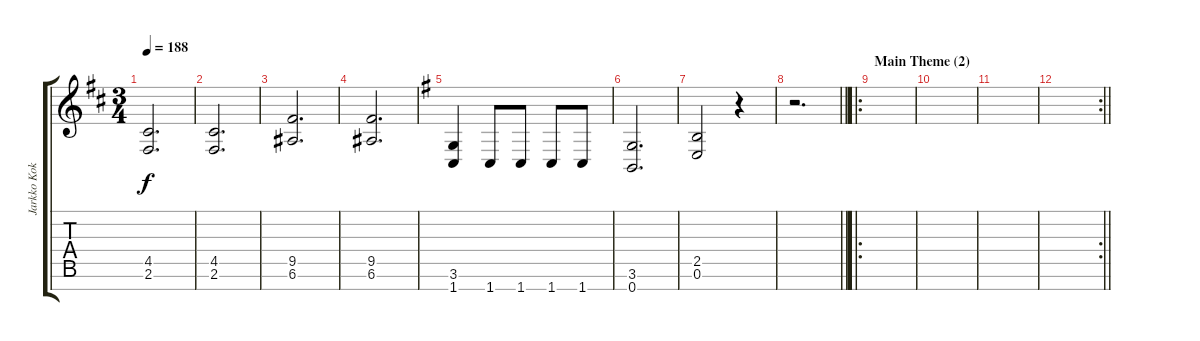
\track ("Jarkko Kokko (guitar)" "Jarkko Kok") {instrument distortionguitar}
\staff {score tabs}
\tuning (E4 B3 G3 D3 A2 E2 B1) {hide}
\ts (3 4)
\tempo 188
\clef g2
\ks bminor
(4.5 2.6).2{d dy f} |
(4.5 2.6).2{d} |
(9.5 6.6).2{d} |
(9.5 6.6).2{d} |
\ks eminor
(3.6 1.7).4 1.7.8 1.7.8 1.7.8 1.7.8 |
(3.6 0.7).2{d} |
(2.5 0.6).2 r.4 |
\barLineRight lightlight
r.2{d} |
\ro
\section ("" "Main Theme (2)")
|
|
|
\rc 2
\barLineRight lightlight
